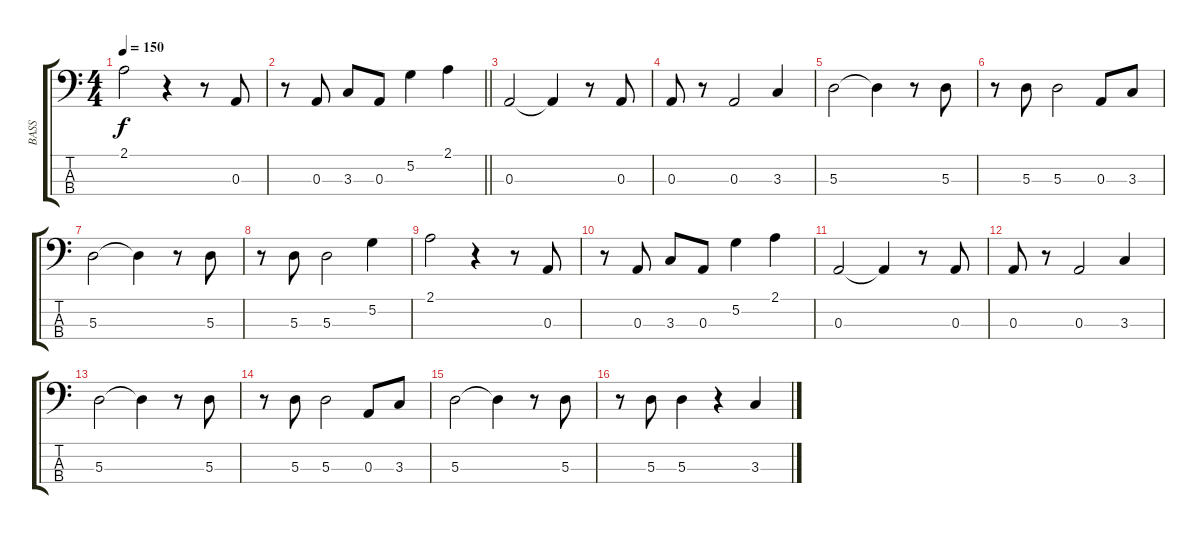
\track ("BASS" "BASS") {instrument electricbassfinger}
\staff {score tabs}
\tuning (G2 D2 A1 E1) {hide}
\ts (4 4)
\tempo 150
\clef f4
\ks c
2.1.2{dy f} r.4 r.8 0.3.8 |
\barLineRight lightlight
r.8 0.3.8 3.3.8 0.3.8 5.2.4 2.1.4 |
0.3.2 0.3{t}.4 r.8 0.3.8 |
0.3.8 r.8 0.3.2 3.3.4 |
5.3.2 5.3{t}.4 r.8 5.3.8 |
r.8 5.3.8 5.3.2 0.3.8 3.3.8 |
5.3.2 5.3{t}.4 r.8 5.3.8 |
r.8 5.3.8 5.3.2 5.2.4 |
2.1.2 r.4 r.8 0.3.8 |
r.8 0.3.8 3.3.8 0.3.8 5.2.4 2.1.4 |
0.3.2 0.3{t}.4 r.8 0.3.8 |
0.3.8 r.8 0.3.2 3.3.4 |
5.3.2 5.3{t}.4 r.8 5.3.8 |
r.8 5.3.8 5.3.2 0.3.8 3.3.8 |
5.3.2 5.3{t}.4 r.8 5.3.8 |
r.8 5.3.8 5.3.4 r.4 3.3.4
